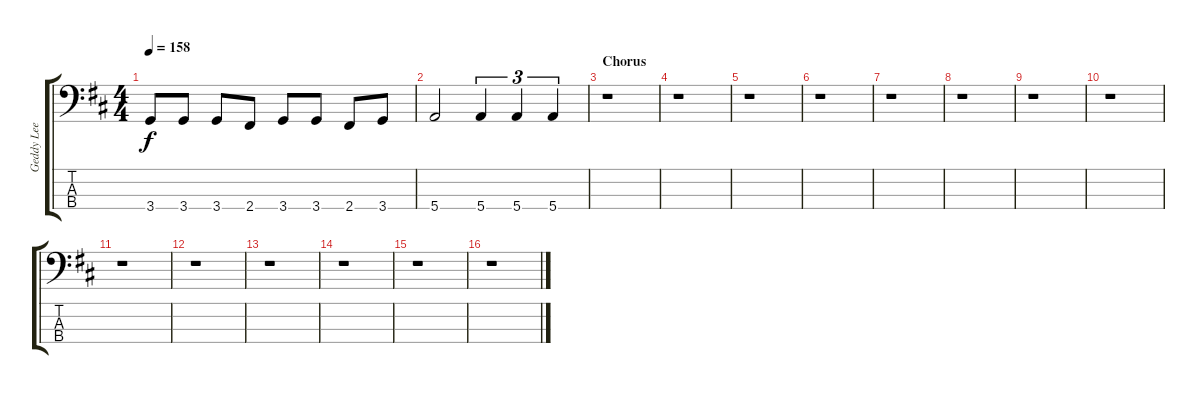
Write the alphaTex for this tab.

\track ("Geddy Lee (bass)" "Geddy Lee ") {instrument electricbassfinger}
\staff {score tabs}
\tuning (G2 D2 A1 E1) {hide}
\ts (4 4)
\tempo 158
\clef f4
\ks bminor
3.4.8{dy f} 3.4.8 3.4.8 2.4.8 3.4.8 3.4.8 2.4.8 3.4.8 |
5.4.2 5.4.4{tu (3 2) instrument slapbass1} 5.4.4{tu (3 2)} 5.4.4{tu (3 2)} |
\section ("" "Chorus")
r.1{instrument electricbassfinger} |
r.1 |
r.1 |
r.1 |
r.1 |
r.1 |
r.1 |
r.1 |
r.1 |
r.1 |
r.1 |
r.1 |
r.1 |
r.1
